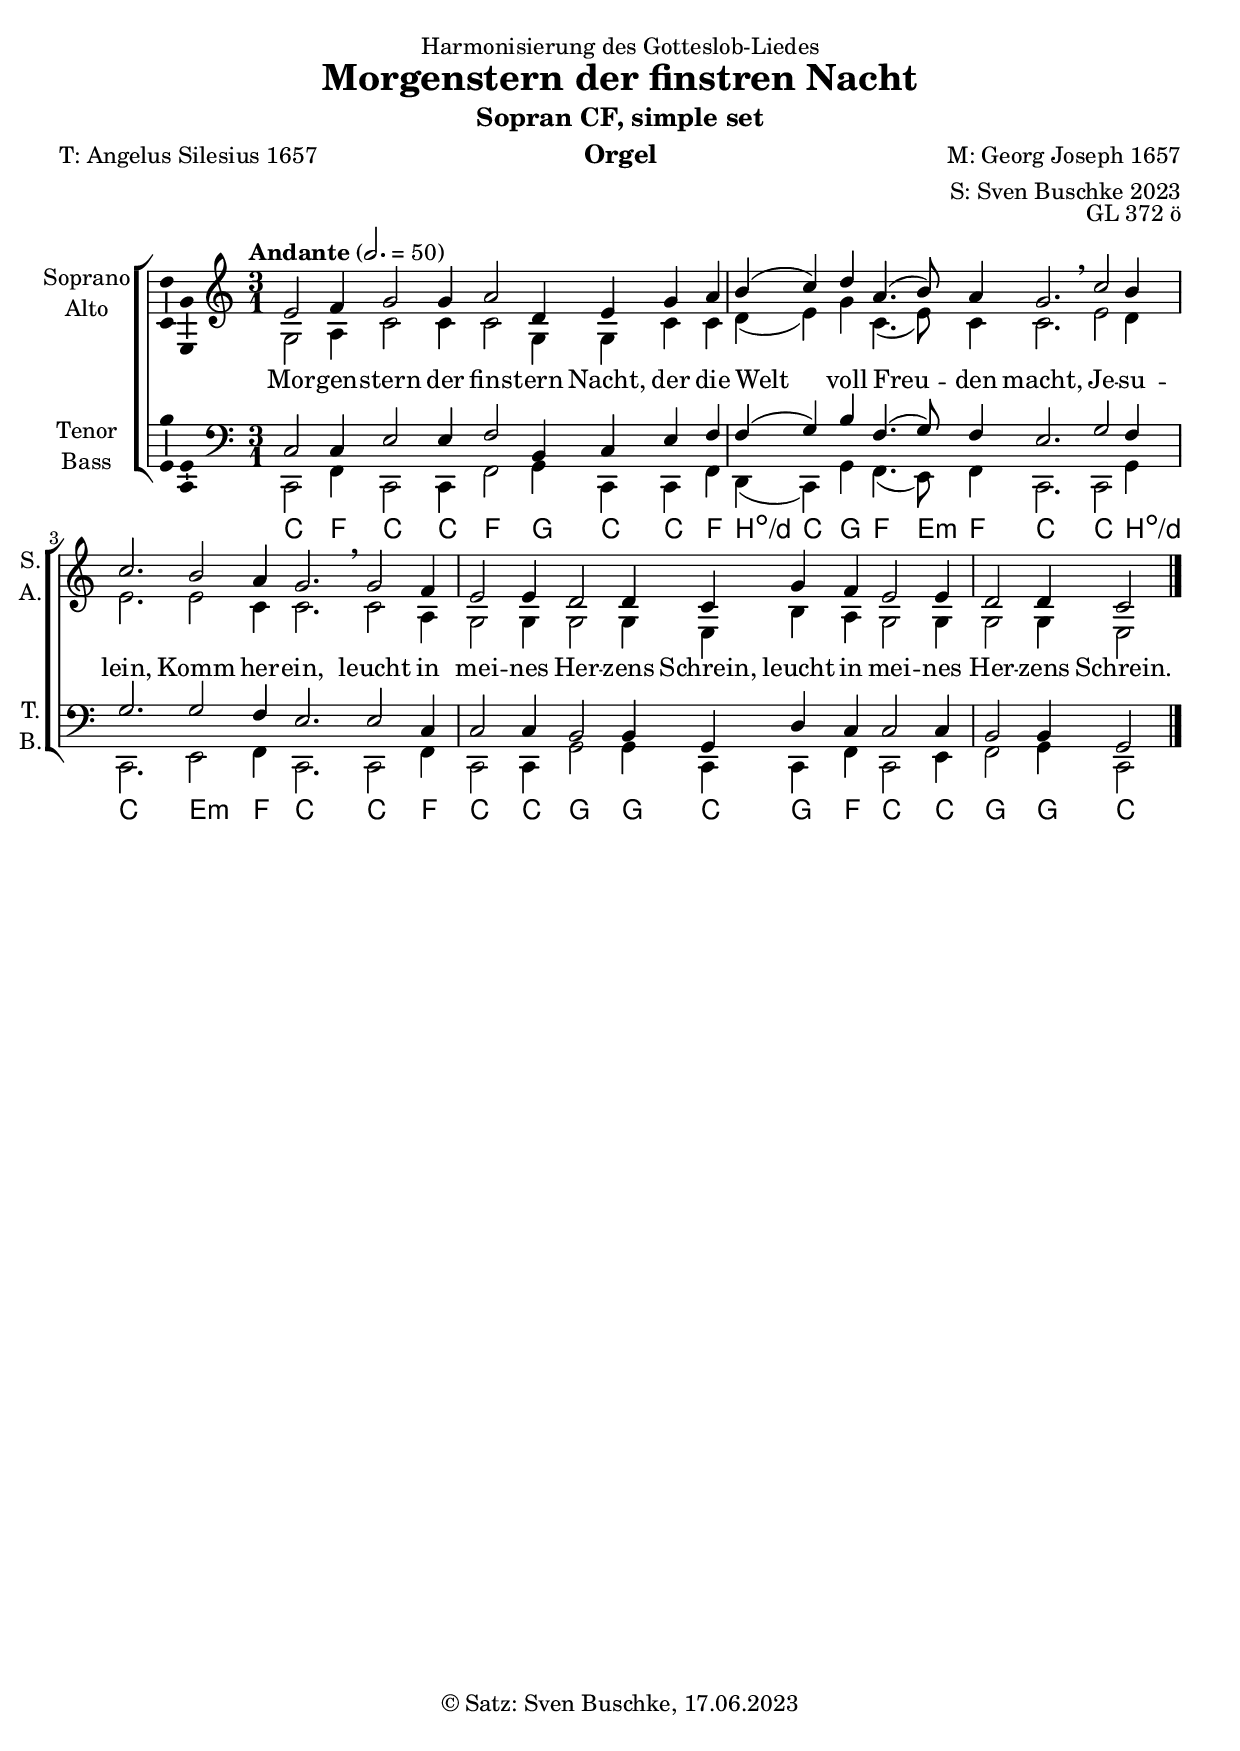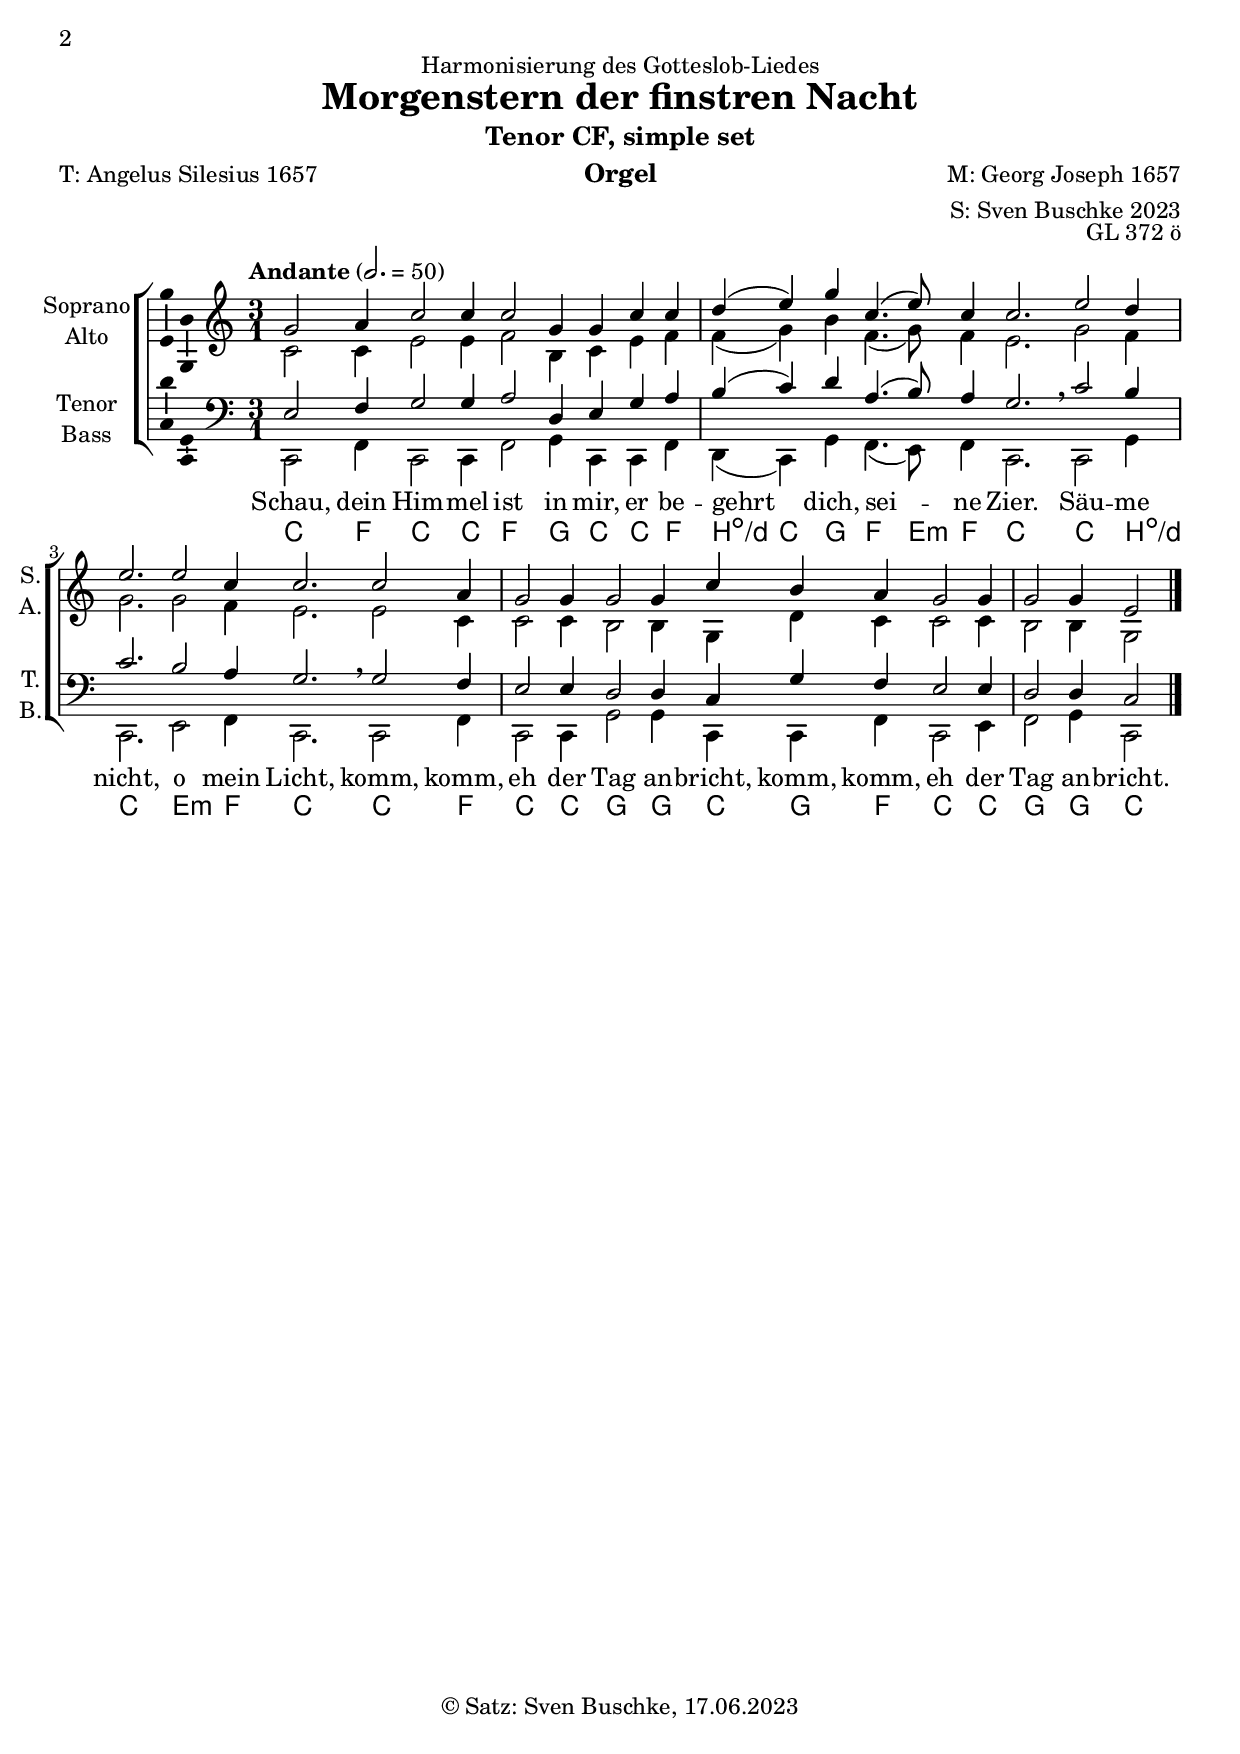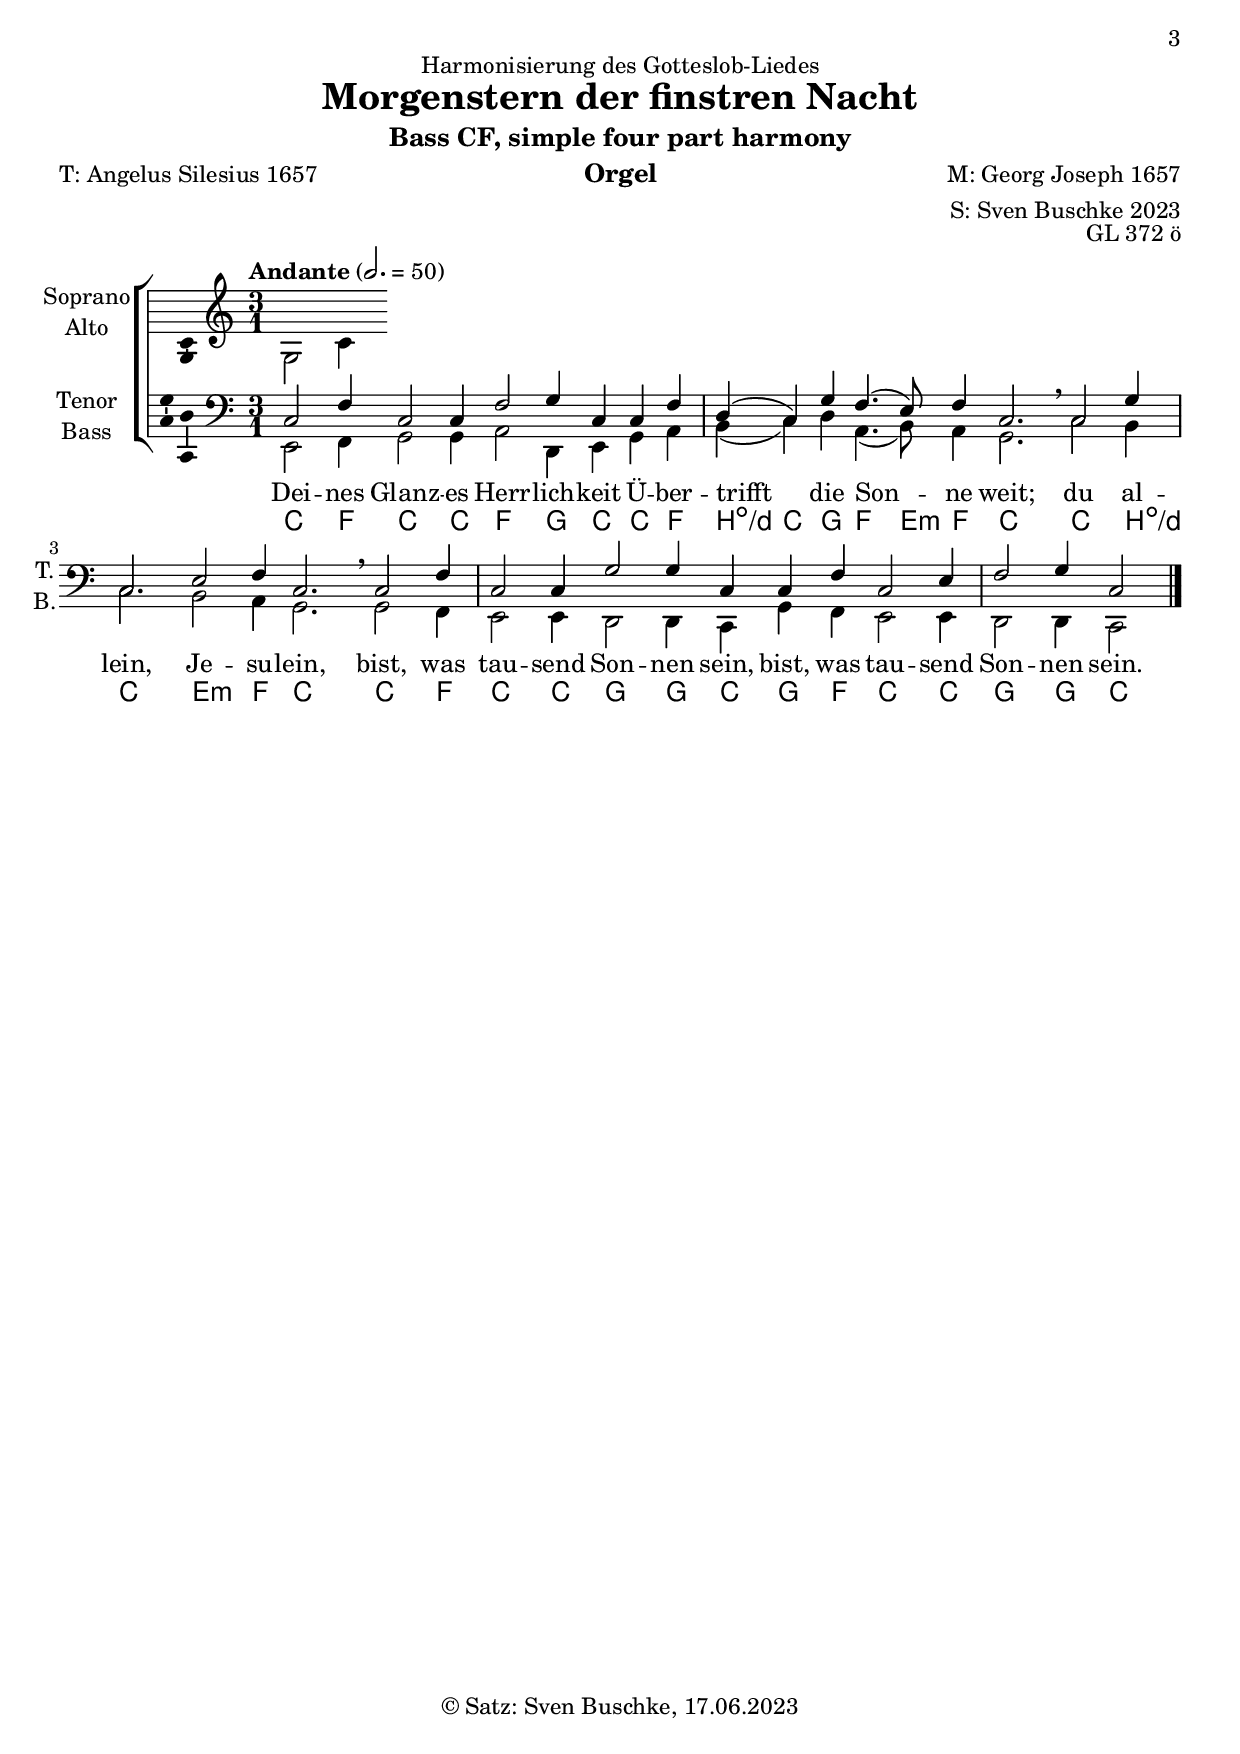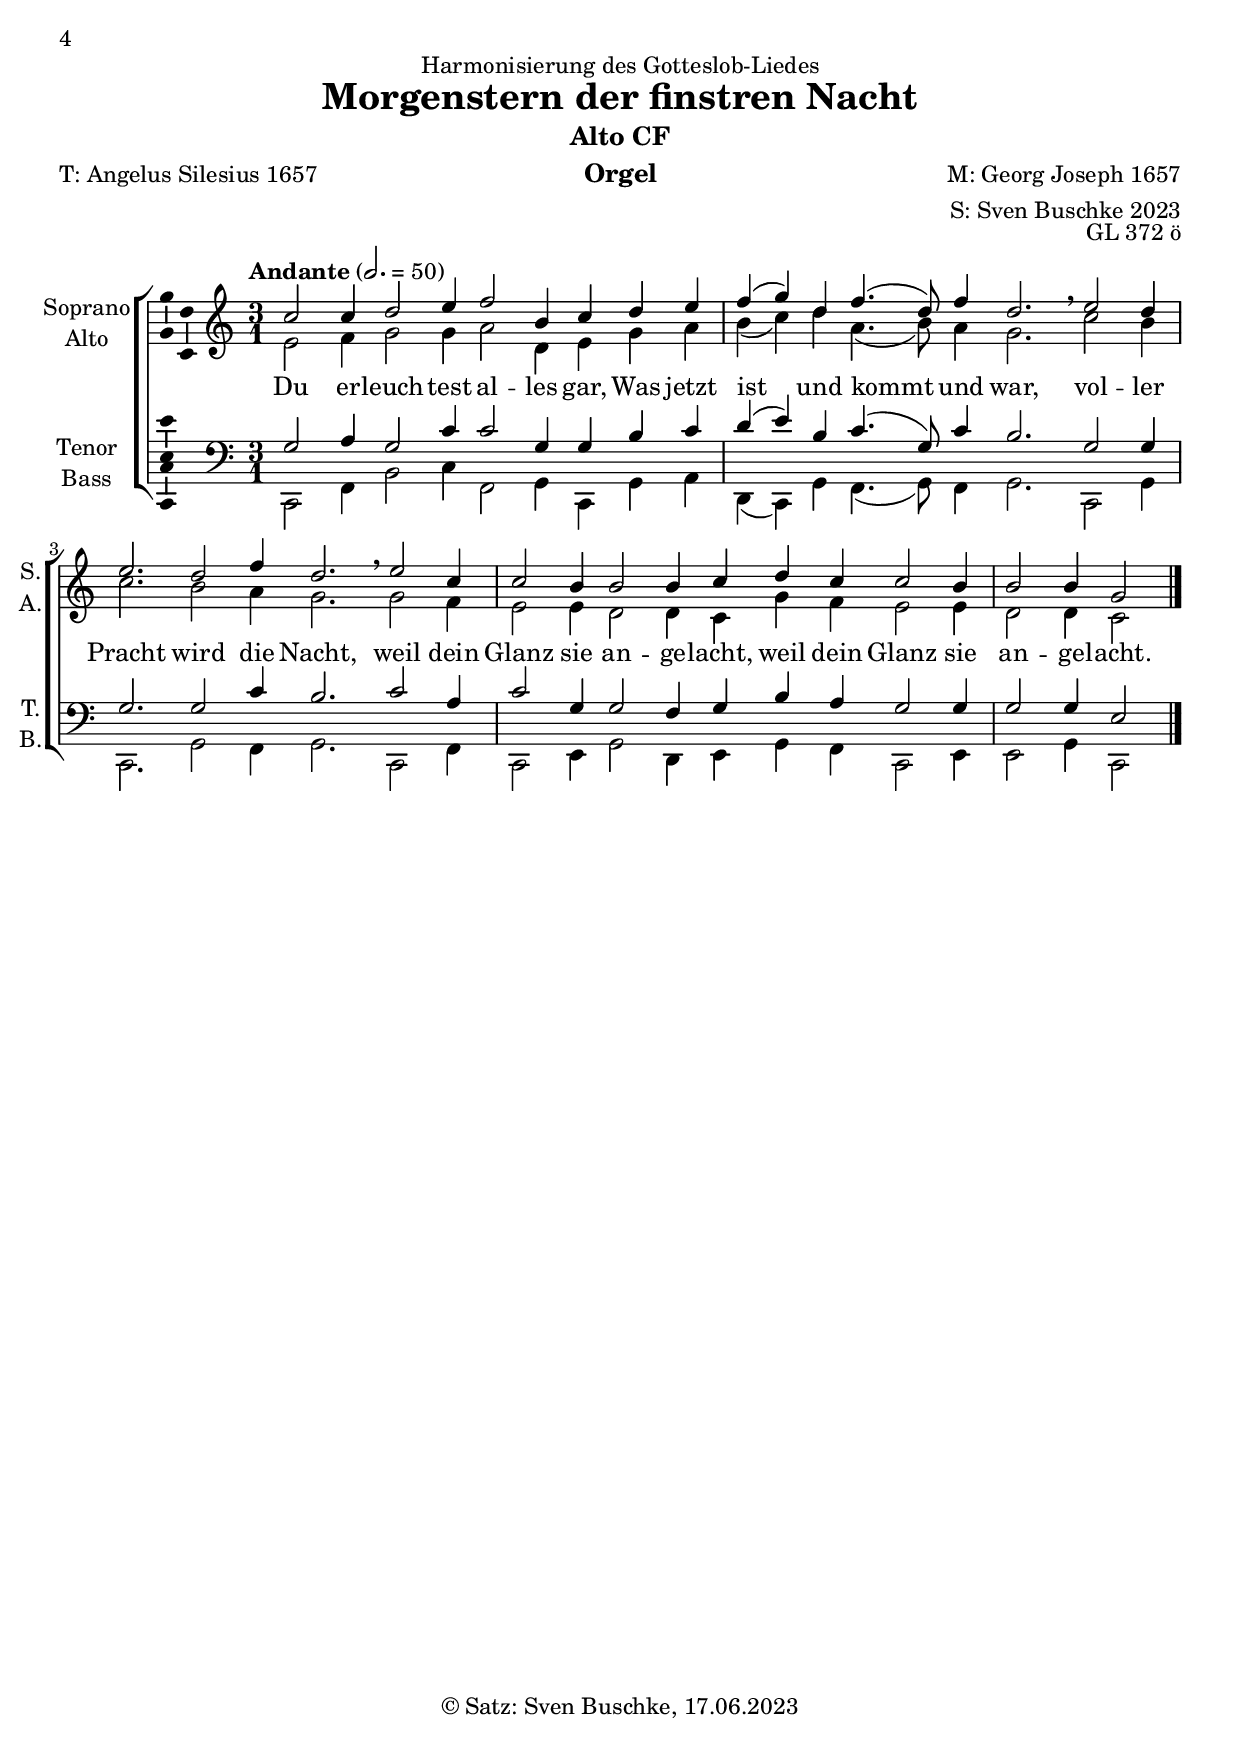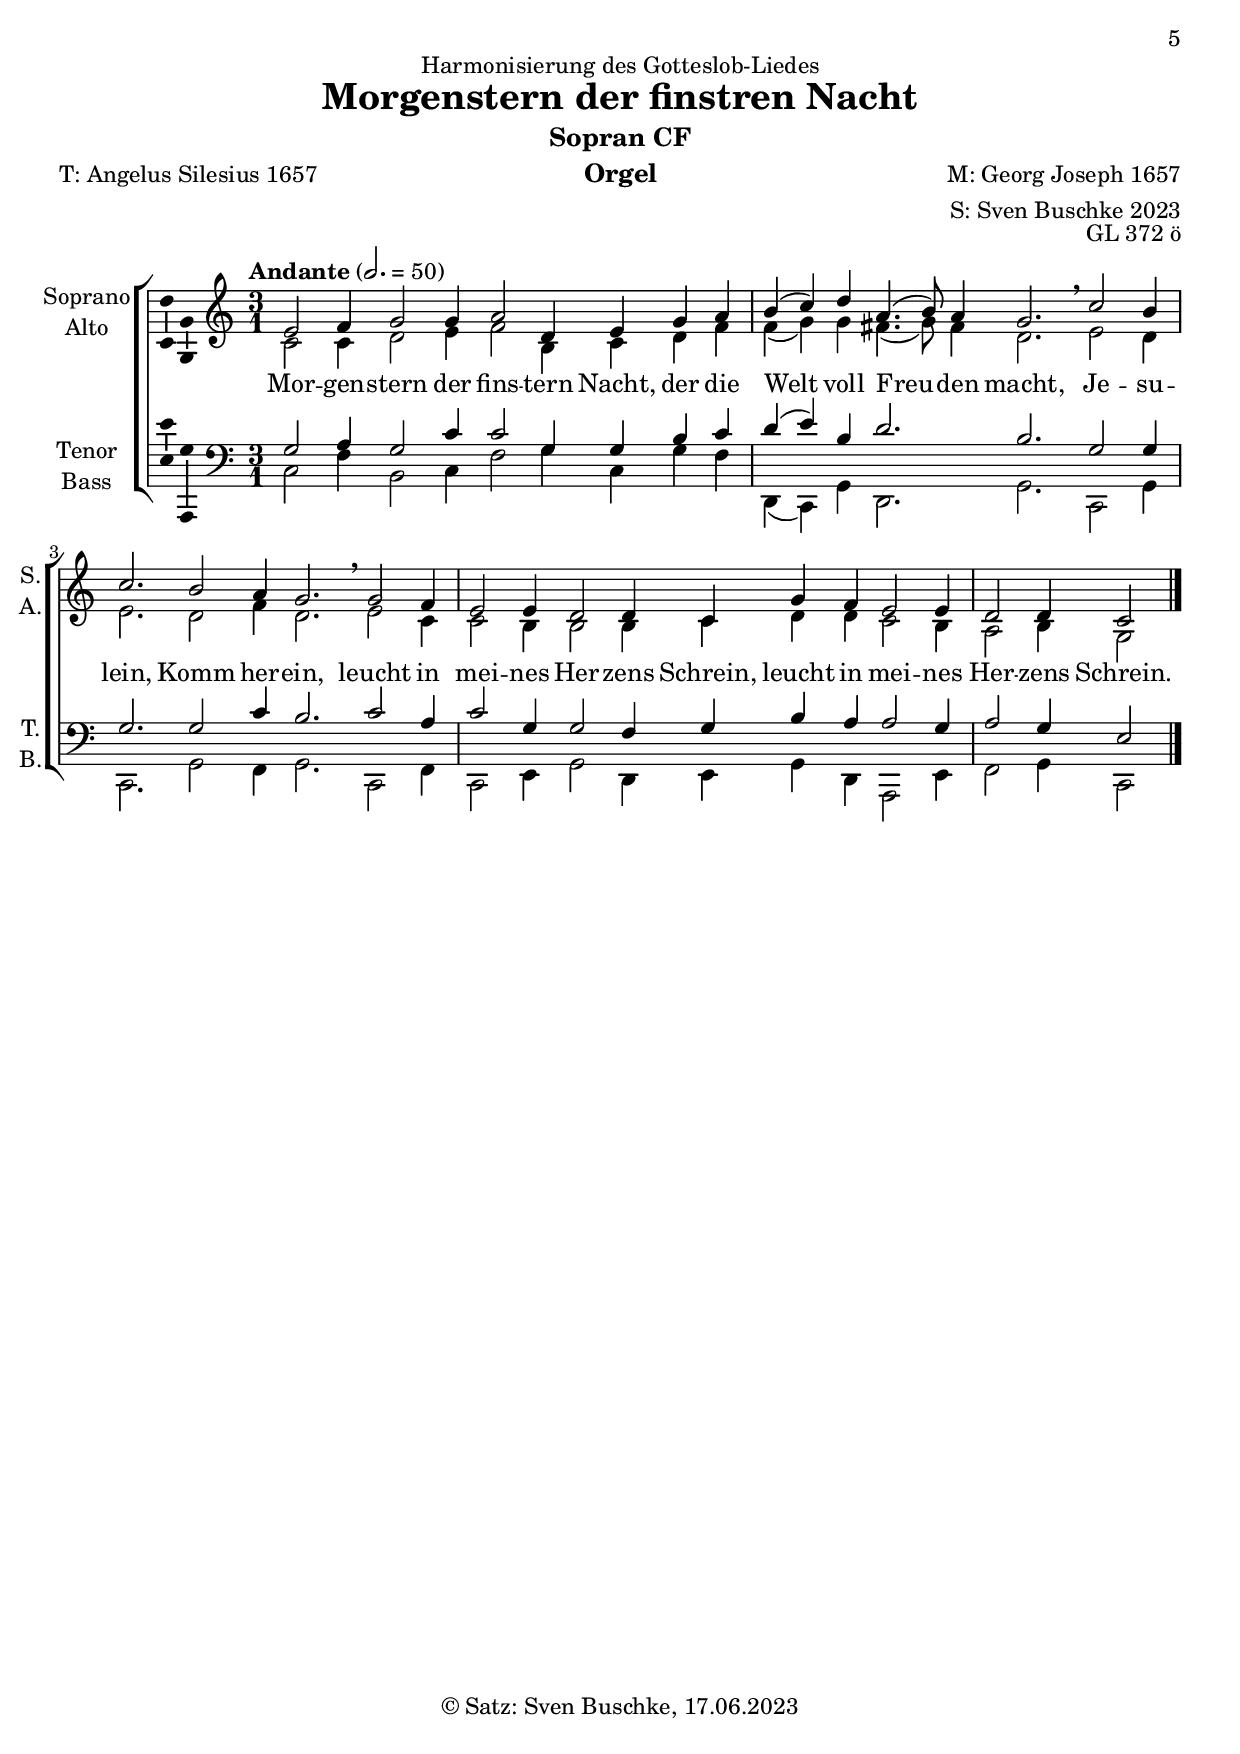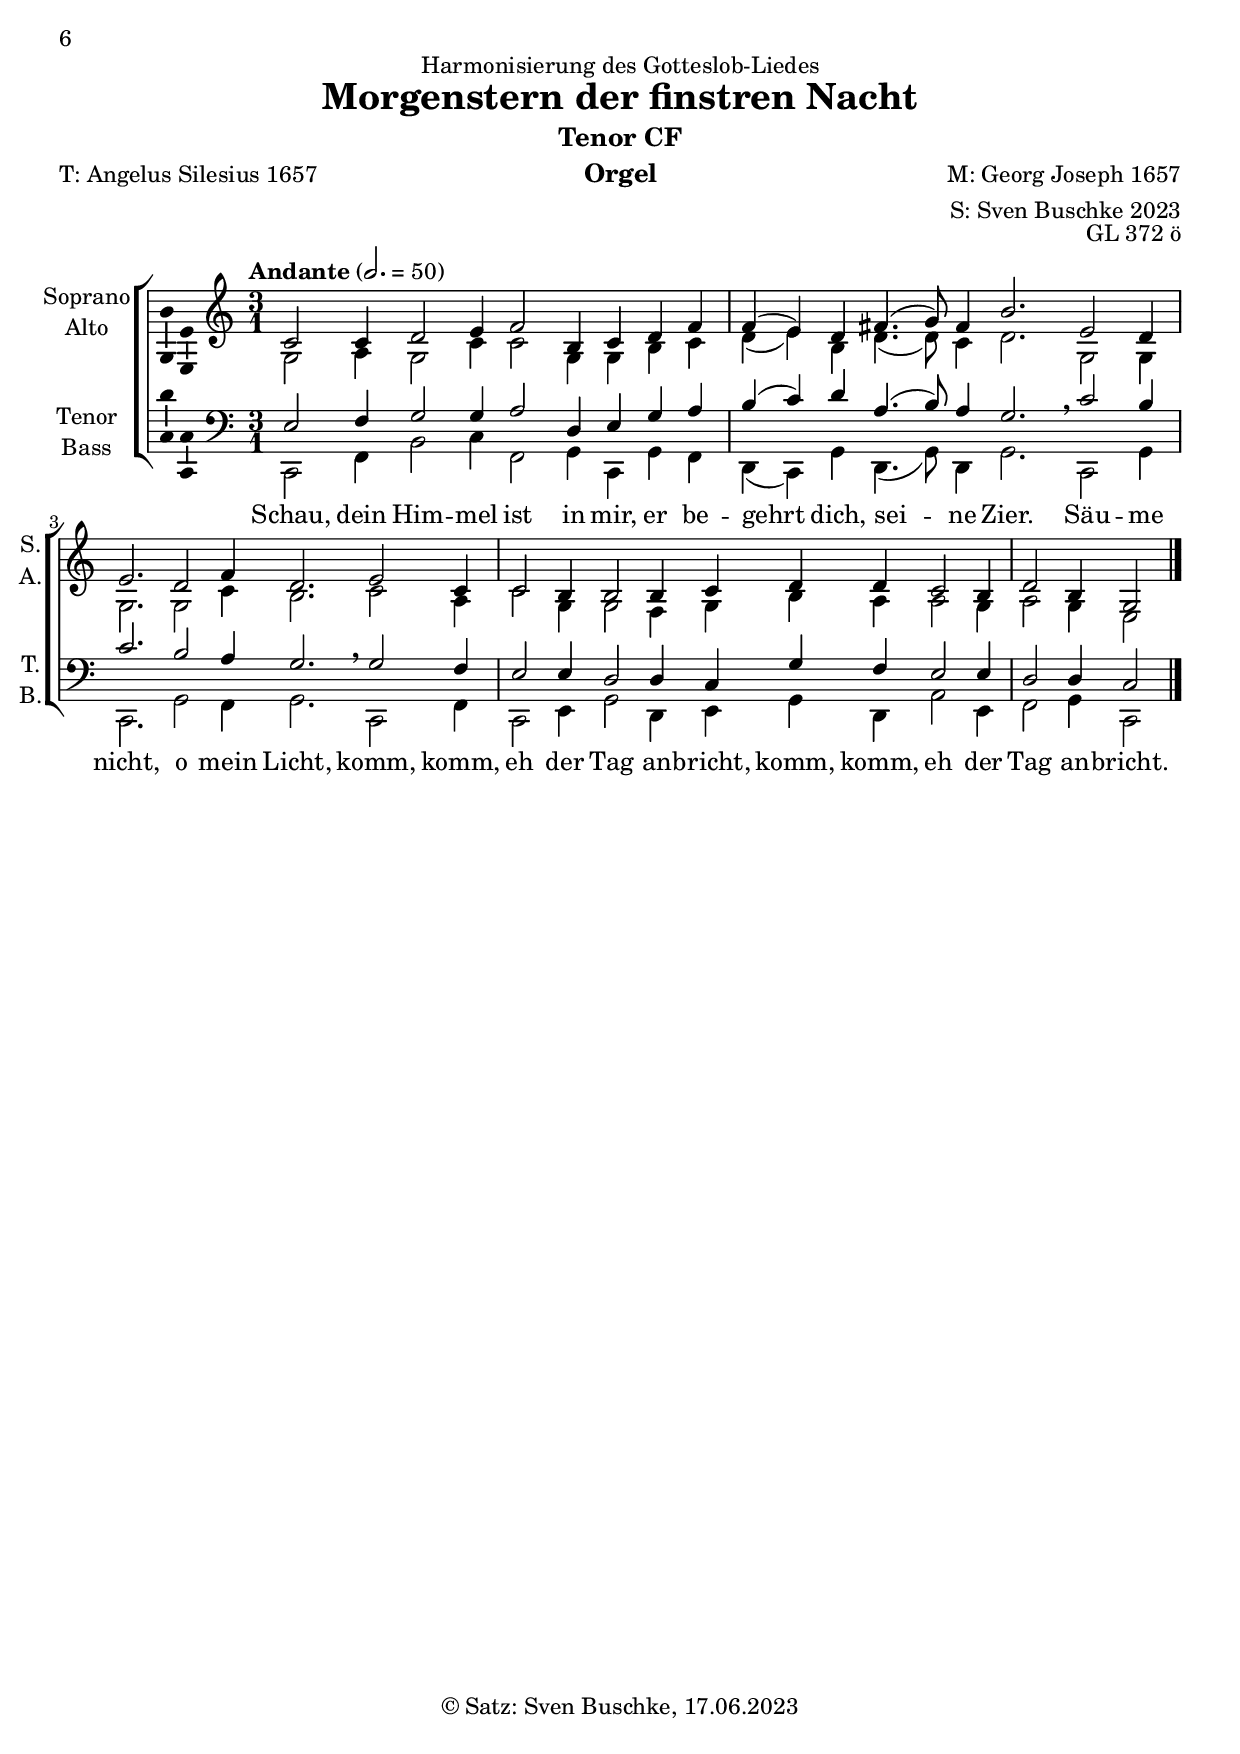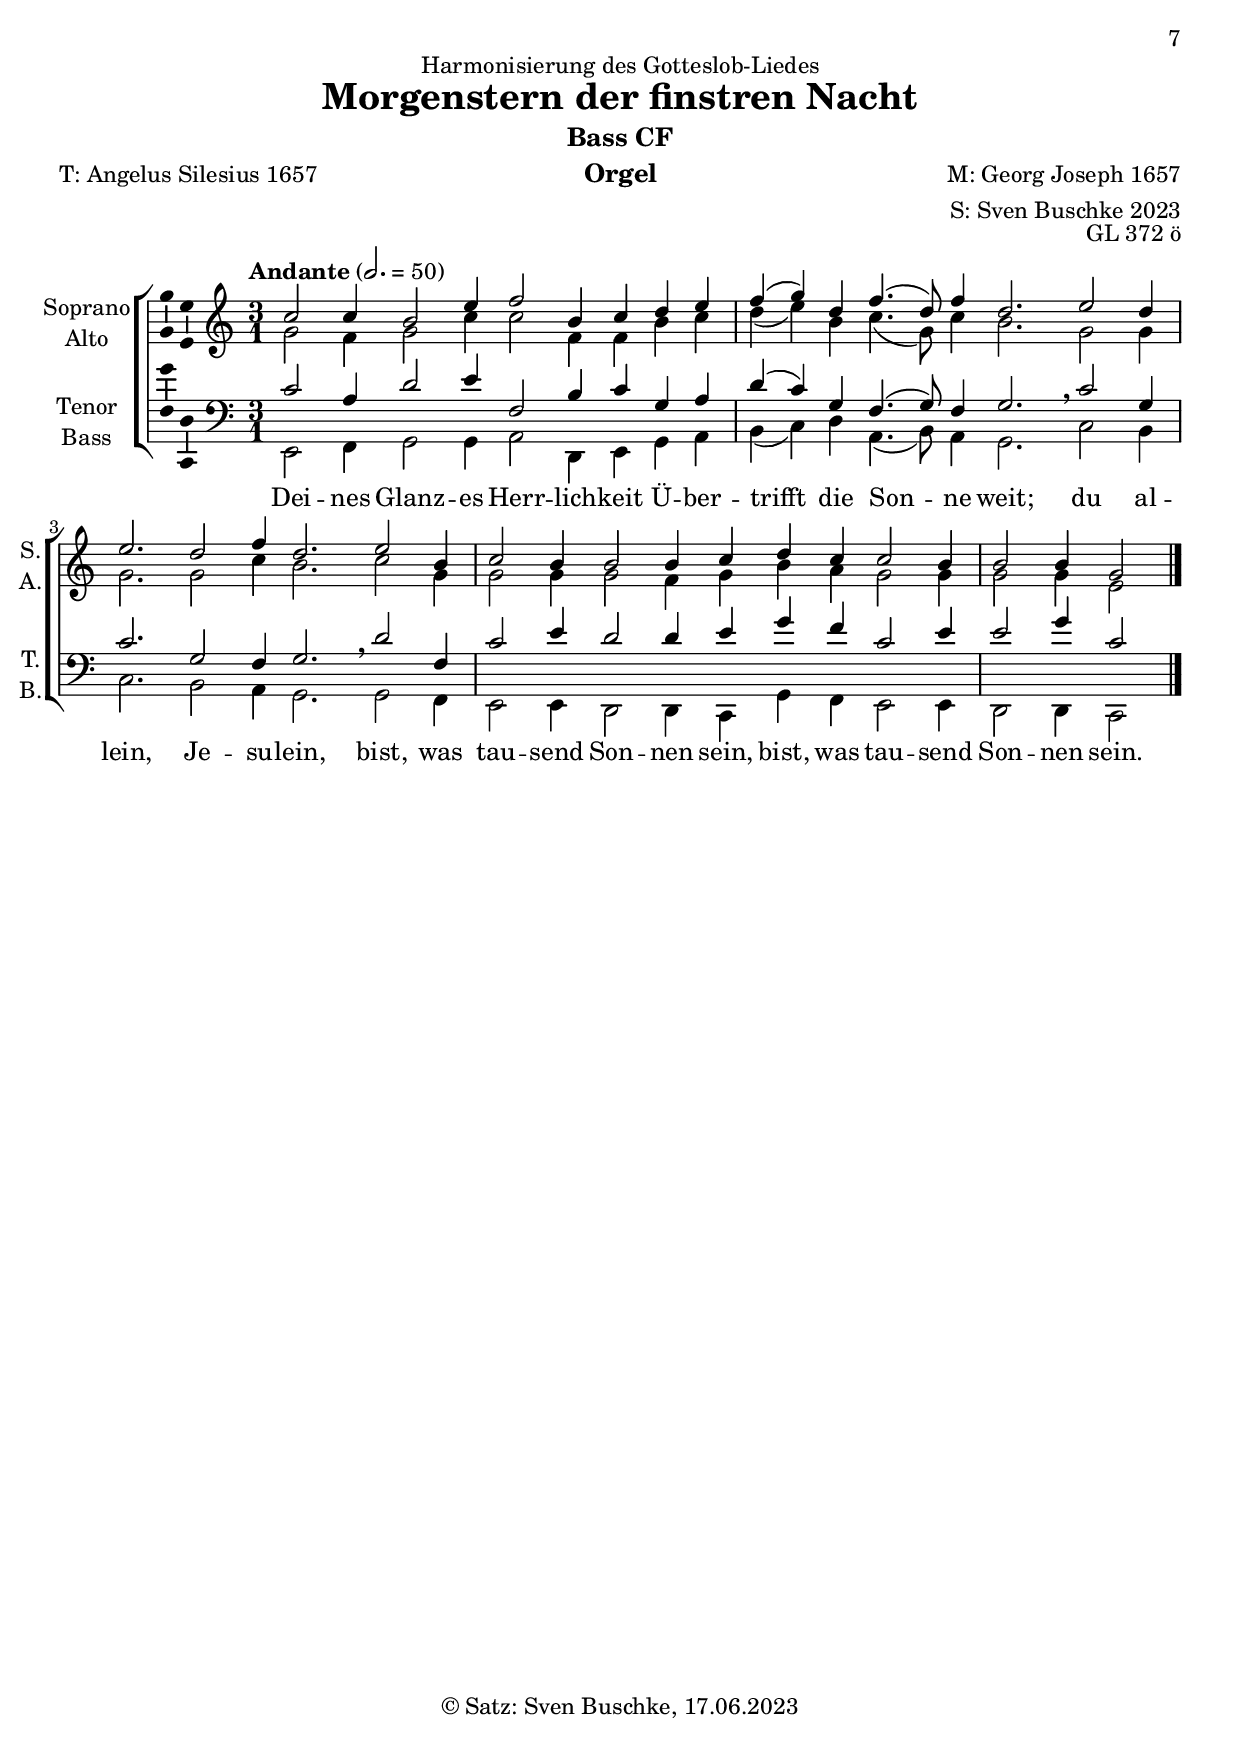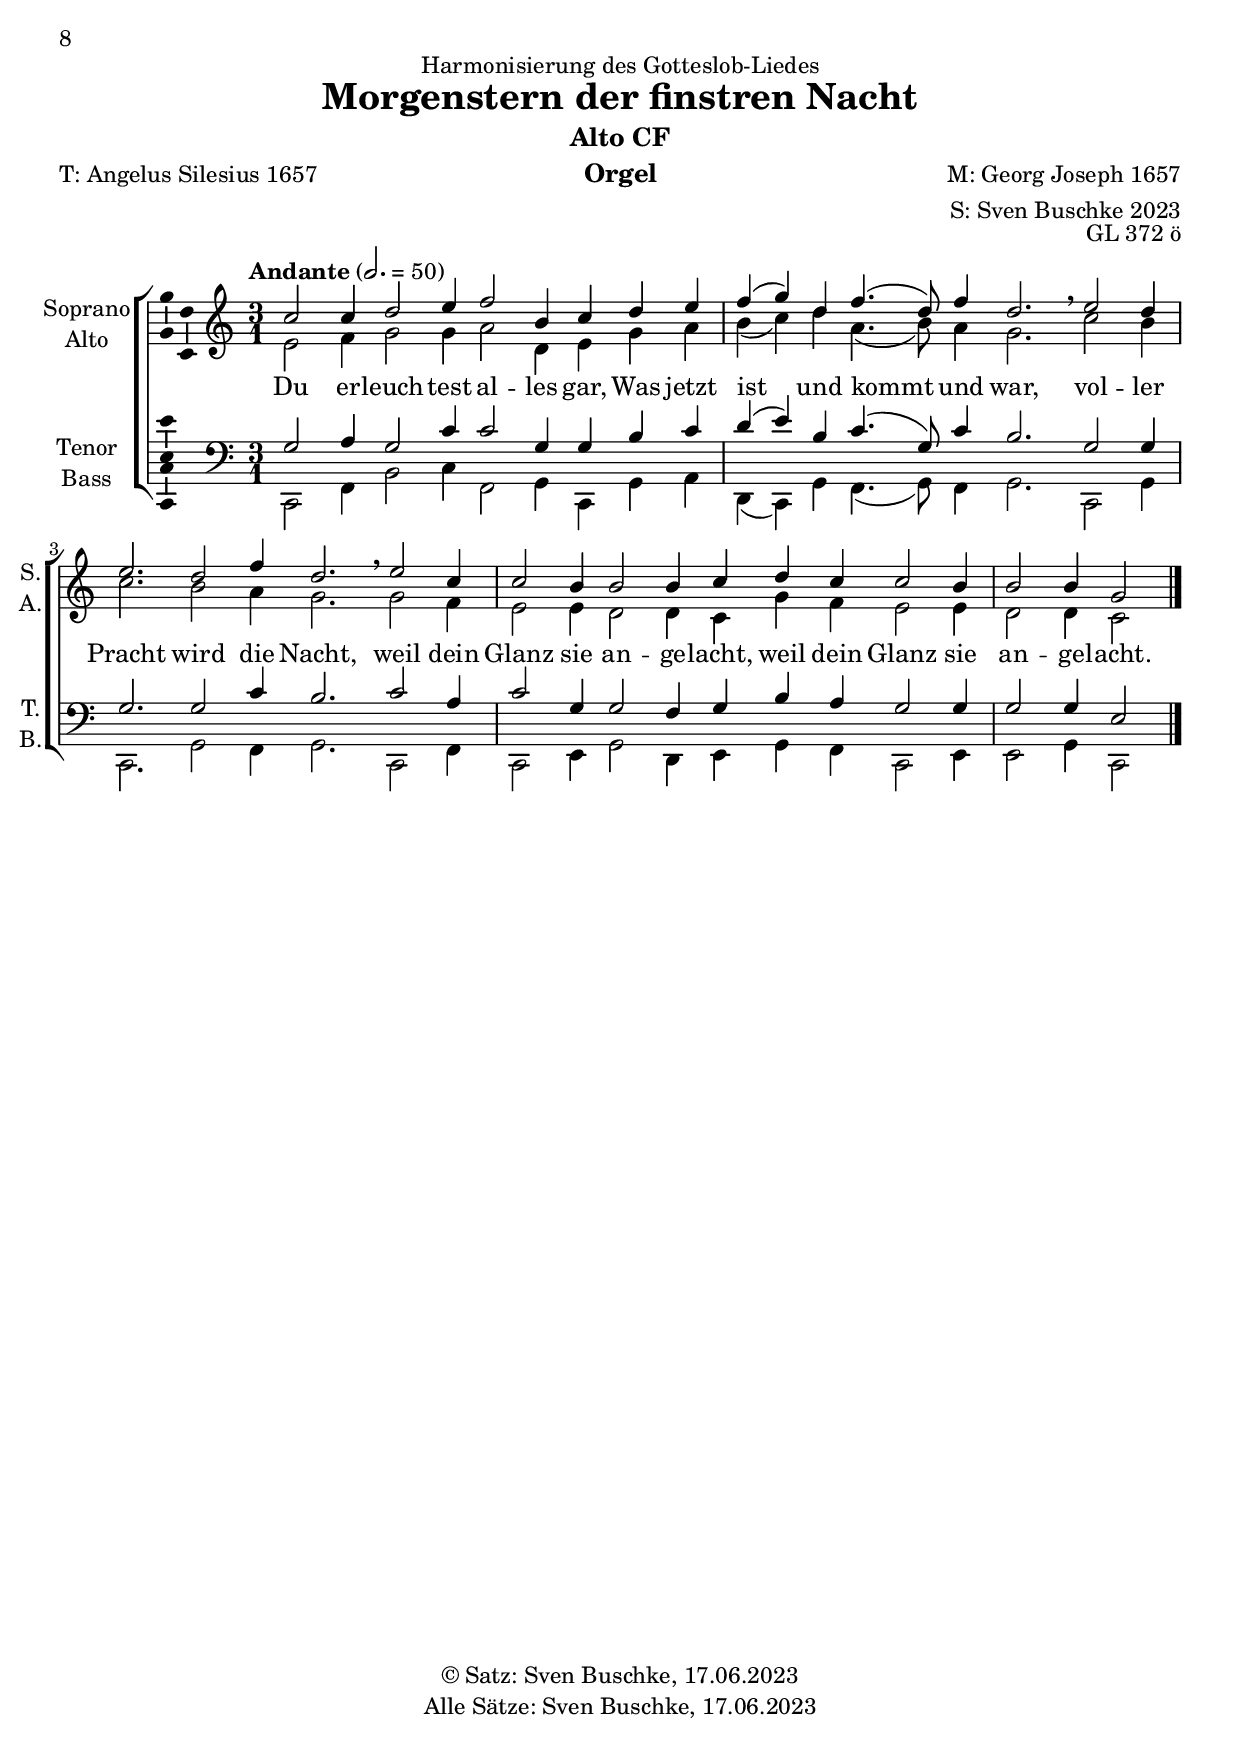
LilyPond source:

\version "2.24.1"
\language "english"

\include "predefined-guitar-fretboards.ly"

\header {
  dedication = "Harmonisierung des Gotteslob-Liedes"
  title = "Morgenstern der finstren Nacht"
  subsubtitle = ""
  instrument = "Orgel"
  composer = "M: Georg Joseph 1657"
  arranger = \markup \concat { "S: " \with-url "https://buschke.com" "Sven Buschke" " 2023" }
  poet = "T: Angelus Silesius 1657"
  meter = ""
  piece = ""
  opus = "GL 372 ö"
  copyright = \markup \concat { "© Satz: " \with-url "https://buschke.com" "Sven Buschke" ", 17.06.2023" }
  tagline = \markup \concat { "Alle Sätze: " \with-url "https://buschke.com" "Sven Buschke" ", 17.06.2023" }
}

\paper {
  #(set-paper-size "a4")
}

\layout {
  \context {
    \Voice
    \consists "Melody_engraver"
    \override Stem.neutral-direction = #'()
  }
}

global = {
  \key c \major
  \time 3/1
  \tempo "Andante" 2.=50
}

scoreASoprano = \relative c'' {
  \global
  % Music follows here.
  e,2 f4 g2 4 a2 d,4 e g a
  b(c) d a4.(b8) a4 g2.\breathe
  c2 b4 c2. b2 a4 g2.\breathe
  g2 f4 e2 4 d2 4 c g' f e2 4 d2 4 c2
  \bar "|."
}

scoreAAlto = \relative c' {
  \global
  % Music follows here.
  g2 a4 c2 c4 c2 g4 g c c d(e) g c,4.(e8) c4 c2.
  e2 d4 e2. e2 c4 c2.
  c2 a4 g2 g4 g2 g4 e b' a g2 g4 g2 g4 e2
}

scoreATenor = \relative c' {
  \global
  % Music follows here.
  c,2 c4 e2 e4 f2 b,4 c e f f(g) b f4.(g8) f4 e2.
  g2 f4 g2. g2 f4 e2.
  e2 c4 c2 c4 b2 b4 g4 d' c c2 c4 b2 b4 g2
}

scoreABass = \relative c {
  \global
  % Music follows here.
  c,2 f4 c2 c4 f2 g4 c, c f d(c) g' f4.(e8) f4 c2.
  c2 g'4 c,2. e2 f4 c2. c2 f4 c2 c4 g'2 g4 c, c f c2 e4 f2 g4 c,2
}

scoreAVerse = \lyricmode {
  % Lyrics follow here.
  Mor -- gen -- stern der fins -- tern Nacht,
  der die Welt voll Freu -- den macht,
  Je -- su -- lein, Komm her -- ein,
  leucht in mei -- nes Her -- zens Schrein,
  leucht in mei -- nes Her -- zens Schrein.
}

scoreARehearsalMidi = #
(define-music-function
 (parser location name midiInstrument lyrics) (string? string? ly:music?)
 #{
   \unfoldRepeats <<
     \new Staff = "soprano" \new Voice = "soprano" { \scoreASoprano }
     \new Staff = "alto" \new Voice = "alto" { \scoreAAlto }
     \new Staff = "tenor" \new Voice = "tenor" { \scoreATenor }
     \new Staff = "bass" \new Voice = "bass" { \scoreABass }
     \context Staff = $name {
       \set Score.midiMinimumVolume = #0.5
       \set Score.midiMaximumVolume = #0.5
       \set Score.tempoWholesPerMinute = #(ly:make-moment 100 4)
       \set Staff.midiMinimumVolume = #0.8
       \set Staff.midiMaximumVolume = #1.0
       \set Staff.midiInstrument = $midiInstrument
     }
     \new Lyrics \with {
       alignBelowContext = $name
     } \lyricsto $name $lyrics
   >>
 #})

scoreAChordNames = \chordmode {
  \global
  \germanChords
  % Chords follow here.
  c2 f4 c2 c4 f2 g4 c c f b:dim/d(c) g f4.(e8:m) f4 c2.
  c2 b4:dim/d c2. e2:m f4 c2. c2 f4 c2 c4 g2 g4 c' g f c2 c4 g2 g4 c2
}

scoreAFigBass = \figuremode {
  \global
  % Figures follow here.
 s2 4 <6>2 s4 s2 s4 s4 s4 s4 <6>4 s4 s4 s4. s8 s4 s2. s2 s4 s2. s2 s4 s2. s2 s4 s2 s4 s2 <6>4 s4 s4 s4 s2 s4 s2 s4 s2
}

scoreAChoirPart = \new ChoirStaff <<
  \new Staff \with {
    midiInstrument = "choir aahs"
    instrumentName = \markup \center-column { "Soprano" "Alto" }
    shortInstrumentName = \markup \center-column { "S." "A." }
  } <<
    \new Voice = "soprano" \with {
      \consists "Ambitus_engraver"
    } { \voiceOne \scoreASoprano }
    \new Voice = "alto" \with {
      \consists "Ambitus_engraver"
      \override Ambitus.X-offset = #2.0
    } { \voiceTwo \scoreAAlto }
  >>
  \new Lyrics \with {
    \override VerticalAxisGroup.staff-affinity = #CENTER
  } \lyricsto "soprano" \scoreAVerse
  \new Staff \with {
    midiInstrument = "choir aahs"
    instrumentName = \markup \center-column { "Tenor" "Bass" }
    shortInstrumentName = \markup \center-column { "T." "B." }
  } <<
    \clef bass
    \new Voice = "tenor" \with {
      \consists "Ambitus_engraver"
    } { \voiceOne \scoreATenor }
    \new Voice = "bass" \with {
      \consists "Ambitus_engraver"
      \override Ambitus.X-offset = #2.0
    } { \voiceTwo \scoreABass }
  >>
>>

scoreAChordsPart = <<
  \new ChordNames \scoreAChordNames
  %\scoreAChordNames
%  \new FretBoards \scoreAChordNames
>>

scoreABassFiguresPart = \new FiguredBass \with {
  useBassFigureExtenders = ##t
} \scoreAFigBass

\bookpart {
  \header {
    subtitle = "Sopran CF, simple set"
  }
  \score {
    <<
      \scoreAChoirPart
      \scoreAChordsPart
      %\scoreABassFiguresPart
    >>
    \layout { }
    \midi { }
  }
}

% Rehearsal MIDI files:
\book {
  \bookOutputSuffix "soprano"
  \score {
    \scoreARehearsalMidi "soprano" "soprano sax" \scoreAVerse
    \midi { }
  }
}

\book {
  \bookOutputSuffix "alto"
  \score {
    \scoreARehearsalMidi "alto" "soprano sax" \scoreAVerse
    \midi { }
  }
}

\book {
  \bookOutputSuffix "tenor"
  \score {
    \scoreARehearsalMidi "tenor" "tenor sax" \scoreAVerse
    \midi { }
  }
}

\book {
  \bookOutputSuffix "bass"
  \score {
    \scoreARehearsalMidi "bass" "tenor sax" \scoreAVerse
    \midi { }
  }
}


scoreBSoprano = \relative c'' {
  \global
  % Music follows here.
  g2 a4 c2 c4 c2 g4 g c c d(e) g c,4.(e8) c4 c2.
  e2 d4 e2. e2c4 c2.
  c2 a4 g2 g4 g2 g4 c b a g2 g4 g2 g4 e2
%   c,2 c4 d2 e4 f2 b,4 c d f f(e) d fs4.(g8) fs4 b2.
%   e,2 d4 e2. d2 f4 d2. e2 c4 2 b4 b2 4 c d d4 c2 b4 d2 b4 g2
}

scoreBAlto = \relative c' {
  \global
  % Music follows here.
  c2 c4 e2 e4 f2 b,4 c e f f(g) b f4.(g8) f4 e2.
  g2 f4 g2. g2 f4 e2.
  e2 c4 c2 c4 b2 b4 g4 d' c c2 c4 b2 b4 g2
%   g2 a4 g2 c4 c2 g4 4 b c d(e) b d4.(d8) c4 d2.
%   g,2 g4 g2. 2 c4 b2. c2 a4 c2 g4 g2 f4 g b a a2 g4 a2 g4 e2
}

scoreBTenor = \relative c' {
  \global
  % Music follows here.
  e,2 f4 g2 4 a2 d,4 e g a
  b(c) d a4.(b8) a4 g2.\breathe
  c2 b4 c2. b2 a4 g2.\breathe
  g2 f4 e2 4 d2 4 c g' f e2 4 d2 4 c2
  \bar "|."
}

scoreBBass = \relative c {
  \global
  % Music follows here.
  c,2 f4 c2 c4 f2 g4 c, c f d(c) g' f4.(e8) f4 c2.
  c2 g'4 c,2. e2 f4 c2. c2 f4 c2 c4 g'2 g4 c, c f c2 e4 f2 g4 c,2
%   c,2 f4 b2 c4 f,2 g4 c, g' f d(c) g' d4.(g8) d4 g2.
%   c,2 g'4 c,2. g'2 f4 g2. c,2 f4 c2 e4 g2 d4 e g d a'2 e4 f2 g4 c,2
}

scoreBVerse = \lyricmode {
  % Lyrics follow here.
  Schau, dein Him -- mel ist in mir,
  er be -- gehrt dich, sei -- ne Zier.
  Säu -- me nicht, o mein Licht,
  komm, komm, eh der Tag an -- bricht,
  komm, komm, eh der Tag an -- bricht.
}

scoreBRehearsalMidi = #
(define-music-function
 (parser location name midiInstrument lyrics) (string? string? ly:music?)
 #{
   \unfoldRepeats <<
     \new Staff = "soprano" \new Voice = "soprano" { \scoreBSoprano }
     \new Staff = "alto" \new Voice = "alto" { \scoreBAlto }
     \new Staff = "tenor" \new Voice = "tenor" { \scoreBTenor }
     \new Staff = "bass" \new Voice = "bass" { \scoreBBass }
     \context Staff = $name {
       \set Score.midiMinimumVolume = #0.5
       \set Score.midiMaximumVolume = #0.5
       \set Score.tempoWholesPerMinute = #(ly:make-moment 100 4)
       \set Staff.midiMinimumVolume = #0.8
       \set Staff.midiMaximumVolume = #1.0
       \set Staff.midiInstrument = $midiInstrument
     }
     \new Lyrics \with {
       alignBelowContext = $name
     } \lyricsto $name $lyrics
   >>
 #})

scoreBChordNames = \chordmode {
  \global
  \germanChords
  % Chords follow here.
  c2 f4 c2 c4 f2 g4 c c f b:dim/d(c) g f4.(e8:m) f4 c2.
  c2 b4:dim/d c2. e2:m f4 c2. c2 f4 c2 c4 g2 g4 c' g f c2 c4 g2 g4 c2
%   c2 f4 g2/b c4 f2 g4 c g a:m b:dim/d(c) g f4.(g8) f4 g2.
%   c2 g4 c2. g2 f4 g2. c2 f4 c2 e4:m g2 b4:dim/d c'/e g f c2 e4:m d'2:m/f g4 c2
}

scoreBFigBass = \figuremode {
  \global
  % Figures follow here.

}

scoreBChoirPart = \new ChoirStaff <<
  \new Staff \with {
    midiInstrument = "choir aahs"
    instrumentName = \markup \center-column { "Soprano" "Alto" }
    shortInstrumentName = \markup \center-column { "S." "A." }
  } <<
    \new Voice = "soprano" \with {
      \consists "Ambitus_engraver"
    } { \voiceOne \scoreBSoprano }
    \new Voice = "alto" \with {
      \consists "Ambitus_engraver"
      \override Ambitus.X-offset = #2.0
    } { \voiceTwo \scoreBAlto }
  >>
  \new Staff \with {
    midiInstrument = "choir aahs"
    instrumentName = \markup \center-column { "Tenor" "Bass" }
    shortInstrumentName = \markup \center-column { "T." "B." }
  } <<
    \clef bass
    \new Voice = "tenor" \with {
      \consists "Ambitus_engraver"
    } { \voiceOne \scoreBTenor }
    \new Voice = "bass" \with {
      \consists "Ambitus_engraver"
      \override Ambitus.X-offset = #2.0
    } { \voiceTwo \scoreBBass }
  >>
  \new Lyrics \with {
    \override VerticalAxisGroup.staff-affinity = #CENTER
  } \lyricsto "tenor" \scoreBVerse
>>

scoreBChordsPart = <<
  \new ChordNames \scoreBChordNames
%   \scoreBChordNames
%  \new FretBoards \scoreBChordNames
>>

scoreBBassFiguresPart = \new FiguredBass \with {
  useBassFigureExtenders = ##t
} \scoreBFigBass

\bookpart {
  \header {
    subtitle = "Tenor CF, simple set"
  }
  \score {
    <<
      \scoreBChoirPart
     \scoreBChordsPart
%      \scoreBBassFiguresPart
    >>
    \layout { }
    \midi { }
  }
}

% Rehearsal MIDI files:
\book {
  \bookOutputSuffix "soprano"
  \score {
    \scoreBRehearsalMidi "soprano" "soprano sax" \scoreBVerse
    \midi { }
  }
}

\book {
  \bookOutputSuffix "alto"
  \score {
    \scoreBRehearsalMidi "alto" "soprano sax" \scoreBVerse
    \midi { }
  }
}

\book {
  \bookOutputSuffix "tenor"
  \score {
    \scoreBRehearsalMidi "tenor" "tenor sax" \scoreBVerse
    \midi { }
  }
}

\book {
  \bookOutputSuffix "bass"
  \score {
    \scoreBRehearsalMidi "bass" "tenor sax" \scoreBVerse
    \midi { }
  }
}


scoreCSoprano = \relative c'' {
  \global
  % Music follows here.
%   c2 c4 b2 e4 f2 b,4 c d e f(g) d f4.(d8) f4 d2.
%   e2 d4 e2. d2 f4 d2. e2 b4 c2 b4 b2 4 c d c4 2 b4 b2 4 g2
}

scoreCAlto = \relative c' {
  \global
  % Music follows here.
  g2 c4
%   g'2 f4 g2 c4 c2 f,4 4 b c d(e) b c4.(g8) c4 b2.
%   g2 g4 g2. 2 c4 b2. c2 g4 g2 g4 g2 f4 g b a g2 4 2 g4 e2
}

scoreCTenor = \relative c' {
  \global
  % Music follows here.
  c,2 f4 c2 c4 f2 g4 c, c f d(c) g' f4.(e8) f4 c2.
  c2 g'4 c,2. e2 f4 c2. c2 f4 c2 c4 g'2 g4 c, c f c2 e4 f2 g4 c,2
%   c2 a4 d2 e4 f,2 b4 c g a d(c) g f4.(g8) f4 g2.
%   c2 g4 c2. g2 f4 g2. d'2 f,4 c'2 e4 d2 d4 e g f c2 e4 2 g4 c,2
}

scoreCBass = \relative c {
  \global
  % Music follows here.
  e,2 f4 g2 4 a2 d,4 e g a
  b(c) d a4.(b8) a4 g2.\breathe
  c2 b4 c2. b2 a4 g2.\breathe
  g2 f4 e2 4 d2 4 c g' f e2 4 d2 4 c2
  \bar "|."
}

scoreCVerse = \lyricmode {
  % Lyrics follow here.
  Dei -- nes Glanz -- es Herr -- lich -- keit
  Ü -- ber -- trifft die Son -- ne weit;
  du al -- lein, Je -- su -- lein,
  bist, was tau -- send Son -- nen sein,
  bist, was tau -- send Son -- nen sein.
}

scoreCRehearsalMidi = #
(define-music-function
 (parser location name midiInstrument lyrics) (string? string? ly:music?)
 #{
   \unfoldRepeats <<
     \new Staff = "soprano" \new Voice = "soprano" { \scoreCSoprano }
     \new Staff = "alto" \new Voice = "alto" { \scoreCAlto }
     \new Staff = "tenor" \new Voice = "tenor" { \scoreCTenor }
     \new Staff = "bass" \new Voice = "bass" { \scoreCBass }
     \context Staff = $name {
       \set Score.midiMinimumVolume = #0.5
       \set Score.midiMaximumVolume = #0.5
       \set Score.tempoWholesPerMinute = #(ly:make-moment 100 4)
       \set Staff.midiMinimumVolume = #0.8
       \set Staff.midiMaximumVolume = #1.0
       \set Staff.midiInstrument = $midiInstrument
     }
     \new Lyrics \with {
       alignBelowContext = $name
     } \lyricsto $name $lyrics
   >>
 #})

scoreCChordNames = \chordmode {
  \global
  \semiGermanChords
  % Chords follow here.
  c2 f4 c2 c4 f2 g4 c c f b:dim/d(c) g f4.(e8:m) f4 c2.
  c2 b4:dim/d c2. e2:m f4 c2. c2 f4 c2 c4 g2 g4 c' g f c2 c4 g2 g4 c2
%   c2 f4 g2/b c4 f2 g4 c g a:m b:dim/d(c) g f4.(g8) f4 g2.
%   c2 g4 c2. g2 f4 g2. c2 f4 c2 e4:m g2 b4:dim/d c'/e g f c2 e4:m d'2:m/f g4 c2
}

scoreCFigBass = \figuremode {
  \global
  % Figures follow here.

}

scoreCChoirPart = \new ChoirStaff <<
  \new Staff \with {
    midiInstrument = "choir aahs"
    instrumentName = \markup \center-column { "Soprano" "Alto" }
    shortInstrumentName = \markup \center-column { "S." "A." }
  } <<
    \new Voice = "soprano" \with {
      \consists "Ambitus_engraver"
    } { \voiceOne \scoreCSoprano }
    \new Voice = "alto" \with {
      \consists "Ambitus_engraver"
      \override Ambitus.X-offset = #2.0
    } { \voiceTwo \scoreCAlto }
  >>
  \new Staff \with {
    midiInstrument = "choir aahs"
    instrumentName = \markup \center-column { "Tenor" "Bass" }
    shortInstrumentName = \markup \center-column { "T." "B." }
  } <<
    \clef bass
    \new Voice = "tenor" \with {
      \consists "Ambitus_engraver"
    } { \voiceOne \scoreCTenor }
    \new Voice = "bass" \with {
      \consists "Ambitus_engraver"
      \override Ambitus.X-offset = #2.0
    } { \voiceTwo \scoreCBass }
  >>
  \new Lyrics \with {
    \override VerticalAxisGroup.staff-affinity = #CENTER
  } \lyricsto "bass" \scoreCVerse
>>

scoreCChordsPart = <<
  \new ChordNames \scoreCChordNames
%   \scoreCChordNames
  %\new FretBoards \scoreCChordNames
>>

scoreCBassFiguresPart = \new FiguredBass \with {
  useBassFigureExtenders = ##t
} \scoreCFigBass

\bookpart {
  \header {
    subtitle = "Bass CF, simple four part harmony"
  }
  \score {
    <<
      \scoreCChoirPart
     \scoreCChordsPart
%      \scoreCBassFiguresPart
    >>
    \layout { }
    \midi { }
  }
}

% Rehearsal MIDI files:
\book {
  \bookOutputSuffix "soprano"
  \score {
    \scoreCRehearsalMidi "soprano" "soprano sax" \scoreCVerse
    \midi { }
  }
}

\book {
  \bookOutputSuffix "alto"
  \score {
    \scoreCRehearsalMidi "alto" "soprano sax" \scoreCVerse
    \midi { }
  }
}

\book {
  \bookOutputSuffix "tenor"
  \score {
    \scoreCRehearsalMidi "tenor" "tenor sax" \scoreCVerse
    \midi { }
  }
}

\book {
  \bookOutputSuffix "bass"
  \score {
    \scoreCRehearsalMidi "bass" "tenor sax" \scoreCVerse
    \midi { }
  }
}


scoreDSoprano = \relative c'' {
  \global
  % Music follows here.
  c2 c4 d2 e4 f2 b,4 c d e f(g) d f4.(d8) f4 d2.
  e2 d4 e2. d2 f4 d2. e2 c4 2 b4 b2 4 c d c4 2 b4 b2 4 g2
}

scoreDAlto = \relative c' {
  \global
  % Music follows here.
  e2 f4 g2 4 a2 d,4 e g a
  b(c) d a4.(b8) a4 g2.\breathe
  c2 b4 c2. b2 a4 g2.\breathe
  g2 f4 e2 4 d2 4 c g' f e2 4 d2 4 c2
  \bar "|."
}

scoreDTenor = \relative c' {
  \global
  % Music follows here.
  g2 a4 g2 c4 c2 g4 4 b c d(e) b c4.(g8) c4 b2.
  g2 g4 g2. 2 c4 b2. c2 a4 c2 g4 g2 f4 g b a g2 4 2 g4 e2
}

scoreDBass = \relative c {
  \global
  % Music follows here.
  c,2 f4 b2 c4 f,2 g4 c, g' a d,(c) g' f4.(g8) f4 g2.
  c,2 g'4 c,2. g'2 f4 g2. c,2 f4 c2 e4 g2 d4 e g f c2 e4 2 g4 c,2
}

scoreDVerse = \lyricmode {
  % Lyrics follow here.
  Du er -- leuch -- test al -- les gar,
  Was jetzt ist und kommt und war,
  vol -- ler Pracht wird die Nacht,
  weil dein Glanz sie an -- ge -- lacht,
  weil dein Glanz sie an -- ge -- lacht.
}

scoreDRehearsalMidi = #
(define-music-function
 (parser location name midiInstrument lyrics) (string? string? ly:music?)
 #{
   \unfoldRepeats <<
     \new Staff = "soprano" \new Voice = "soprano" { \scoreDSoprano }
     \new Staff = "alto" \new Voice = "alto" { \scoreDAlto }
     \new Staff = "tenor" \new Voice = "tenor" { \scoreDTenor }
     \new Staff = "bass" \new Voice = "bass" { \scoreDBass }
     \context Staff = $name {
       \set Score.midiMinimumVolume = #0.5
       \set Score.midiMaximumVolume = #0.5
       \set Score.tempoWholesPerMinute = #(ly:make-moment 100 4)
       \set Staff.midiMinimumVolume = #0.8
       \set Staff.midiMaximumVolume = #1.0
       \set Staff.midiInstrument = $midiInstrument
     }
     \new Lyrics \with {
       alignBelowContext = $name
     } \lyricsto $name $lyrics
   >>
 #})

scoreDChordNames = \chordmode {
  \global
  \germanChords
  % Chords follow here.
  c2 f4 g2/b c4 f2 g4 c g a:m b:dim/d(c) g f4.(g8) f4 g2.
  c2 g4 c2. g2 f4 g2. c2 f4 c2 e4:m g2 b4:dim/d c'/e g f c2 e4:m d'2:m/f g4 c2
}

scoreDFigBass = \figuremode {
  \global
  % Figures follow here.

}

scoreDChoirPart = \new ChoirStaff <<
  \new Staff \with {
    midiInstrument = "choir aahs"
    instrumentName = \markup \center-column { "Soprano" "Alto" }
    shortInstrumentName = \markup \center-column { "S." "A." }
  } <<
    \new Voice = "soprano" \with {
      \consists "Ambitus_engraver"
    } { \voiceOne \scoreDSoprano }
    \new Voice = "alto" \with {
      \consists "Ambitus_engraver"
      \override Ambitus.X-offset = #2.0
    } { \voiceTwo \scoreDAlto }
  >>
  \new Lyrics \with {
    \override VerticalAxisGroup.staff-affinity = #CENTER
  } \lyricsto "alto" \scoreDVerse
  \new Staff \with {
    midiInstrument = "choir aahs"
    instrumentName = \markup \center-column { "Tenor" "Bass" }
    shortInstrumentName = \markup \center-column { "T." "B." }
  } <<
    \clef bass
    \new Voice = "tenor" \with {
      \consists "Ambitus_engraver"
    } { \voiceOne \scoreDTenor }
    \new Voice = "bass" \with {
      \consists "Ambitus_engraver"
      % \override Ambitus #'X-offset = #2.0
    } { \voiceTwo \scoreDBass }
  >>
>>

scoreDChordsPart = <<
  \new ChordNames \scoreDChordNames
  \scoreDChordNames
%  \new FretBoards \scoreDChordNames
>>

scoreDBassFiguresPart = \new FiguredBass \with {
  useBassFigureExtenders = ##t
} \scoreDFigBass

\bookpart {
  \header {
    subtitle = "Alto CF"
  }
  \score {
    <<
      \scoreDChoirPart
 %     \scoreDChordsPart
 %     \scoreDBassFiguresPart
    >>
    \layout { }
    \midi { }
  }
}

% Rehearsal MIDI files:
\book {
  \bookOutputSuffix "soprano"
  \score {
    \scoreDRehearsalMidi "soprano" "soprano sax" \scoreDVerse
    \midi { }
  }
}

\book {
  \bookOutputSuffix "alto"
  \score {
    \scoreDRehearsalMidi "alto" "soprano sax" \scoreDVerse
    \midi { }
  }
}

\book {
  \bookOutputSuffix "tenor"
  \score {
    \scoreDRehearsalMidi "tenor" "tenor sax" \scoreDVerse
    \midi { }
  }
}

\book {
  \bookOutputSuffix "bass"
  \score {
    \scoreDRehearsalMidi "bass" "tenor sax" \scoreDVerse
    \midi { }
  }
}

scoreESoprano = \relative c'' {
  \global
  % Music follows here.
  e,2 f4 g2 4 a2 d,4 e g a
  b(c) d a4.(b8) a4 g2.\breathe
  c2 b4 c2. b2 a4 g2.\breathe
  g2 f4 e2 4 d2 4 c g' f e2 4 d2 4 c2
  \bar "|."
}

scoreEAlto = \relative c' {
  \global
  % Music follows here.
  c2 c4 d2 e4 f2 b,4 c d f f(g) g fs4.(g8) fs4 d2.
  e2 d4 e2. d2 f4 d2. e2 c4 2 b4 b2 4 c d d4 c2 b4 a2 b4 g2
}

scoreETenor = \relative c' {
  \global
  % Music follows here.
  g2 a4 g2 c4 c2 g4 4 b c d(e) b d2. b2.
  g2 g4 g2. 2 c4 b2. c2 a4 c2 g4 g2 f4 g b a a2 g4 a2 g4 e2
}

scoreEBass = \relative c {
  \global
  % Music follows here.
  c2 f4 b,2 c4 f2 g4 c, g' f d,(c) g' d2. g2.
  c,2 g'4 c,2. g'2 f4 g2. c,2 f4 c2 e4 g2 d4 e g d a2 e'4 f2 g4 c,2
}

scoreEVerse = \lyricmode {
  % Lyrics follow here.
  Mor -- gen -- stern der fins -- tern Nacht,
  der die Welt voll Freu -- den macht,
  Je -- su -- lein, Komm her -- ein,
  leucht in mei -- nes Her -- zens Schrein,
  leucht in mei -- nes Her -- zens Schrein.
}

scoreERehearsalMidi = #
(define-music-function
 (parser location name midiInstrument lyrics) (string? string? ly:music?)
 #{
   \unfoldRepeats <<
     \new Staff = "soprano" \new Voice = "soprano" { \scoreESoprano }
     \new Staff = "alto" \new Voice = "alto" { \scoreEAlto }
     \new Staff = "tenor" \new Voice = "tenor" { \scoreETenor }
     \new Staff = "bass" \new Voice = "bass" { \scoreEBass }
     \context Staff = $name {
       \set Score.midiMinimumVolume = #0.5
       \set Score.midiMaximumVolume = #0.5
       \set Score.tempoWholesPerMinute = #(ly:make-moment 100 4)
       \set Staff.midiMinimumVolume = #0.8
       \set Staff.midiMaximumVolume = #1.0
       \set Staff.midiInstrument = $midiInstrument
     }
     \new Lyrics \with {
       alignBelowContext = $name
     } \lyricsto $name $lyrics
   >>
 #})

scoreEChordNames = \chordmode {
  \global
  \germanChords
  % Chords follow here.
  c2 f4 g2/b c4 f2 g4 c g a:m b:dim/d(c) g f4.(g8) f4 g2.
  c2 g4 c2. g2 f4 g2. c2 f4 c2 e4:m g2 b4:dim/d c'/e g d:m a2:m c4 d'2:m/f g4 c2
}

scoreEFigBass = \figuremode {
  \global
  % Figures follow here.
 s2 4 <6>2 s4 s2 s4 s4 s4 s4 <6>4 s4 s4 s4. s8 s4 s2. s2 s4 s2. s2 s4 s2. s2 s4 s2 s4 s2 <6>4 s4 s4 s4 s2 s4 s2 s4 s2
}

scoreEChoirPart = \new ChoirStaff <<
  \new Staff \with {
    midiInstrument = "choir aahs"
    instrumentName = \markup \center-column { "Soprano" "Alto" }
    shortInstrumentName = \markup \center-column { "S." "A." }
  } <<
    \new Voice = "soprano" \with {
      \consists "Ambitus_engraver"
    } { \voiceOne \scoreESoprano }
    \new Voice = "alto" \with {
      \consists "Ambitus_engraver"
      \override Ambitus.X-offset = #2.0
    } { \voiceTwo \scoreEAlto }
  >>
  \new Lyrics \with {
    \override VerticalAxisGroup.staff-affinity = #CENTER
  } \lyricsto "soprano" \scoreEVerse
  \new Staff \with {
    midiInstrument = "choir aahs"
    instrumentName = \markup \center-column { "Tenor" "Bass" }
    shortInstrumentName = \markup \center-column { "T." "B." }
  } <<
    \clef bass
    \new Voice = "tenor" \with {
      \consists "Ambitus_engraver"
    } { \voiceOne \scoreETenor }
    \new Voice = "bass" \with {
      \consists "Ambitus_engraver"
      \override Ambitus.X-offset = #2.0
    } { \voiceTwo \scoreEBass }
  >>
>>

scoreEChordsPart = <<
  \new ChordNames \scoreEChordNames
  \scoreEChordNames
%  \new FretBoards \scoreEChordNames
>>

scoreEBassFiguresPart = \new FiguredBass \with {
  useBassFigureExtenders = ##t
} \scoreEFigBass

\bookpart {
  \header {
    subtitle = "Sopran CF"
  }
  \score {
    <<
      \scoreEChoirPart
      %\scoreEChordsPart
      %\scoreEBassFiguresPart
    >>
    \layout { }
    \midi { }
  }
}

% Rehearsal MIDI files:
\book {
  \bookOutputSuffix "soprano"
  \score {
    \scoreERehearsalMidi "soprano" "soprano sax" \scoreEVerse
    \midi { }
  }
}

\book {
  \bookOutputSuffix "alto"
  \score {
    \scoreERehearsalMidi "alto" "soprano sax" \scoreEVerse
    \midi { }
  }
}

\book {
  \bookOutputSuffix "tenor"
  \score {
    \scoreERehearsalMidi "tenor" "tenor sax" \scoreEVerse
    \midi { }
  }
}

\book {
  \bookOutputSuffix "bass"
  \score {
    \scoreERehearsalMidi "bass" "tenor sax" \scoreEVerse
    \midi { }
  }
}


scoreFSoprano = \relative c'' {
  \global
  % Music follows here.
  c,2 c4 d2 e4 f2 b,4 c d f f(e) d fs4.(g8) fs4 b2.
  e,2 d4 e2. d2 f4 d2. e2 c4 2 b4 b2 4 c d d4 c2 b4 d2 b4 g2
}

scoreFAlto = \relative c' {
  \global
  % Music follows here.
  g2 a4 g2 c4 c2 g4 4 b c d(e) b d4.(d8) c4 d2.
  g,2 g4 g2. 2 c4 b2. c2 a4 c2 g4 g2 f4 g b a a2 g4 a2 g4 e2
}

scoreFTenor = \relative c' {
  \global
  % Music follows here.
  e,2 f4 g2 4 a2 d,4 e g a
  b(c) d a4.(b8) a4 g2.\breathe
  c2 b4 c2. b2 a4 g2.\breathe
  g2 f4 e2 4 d2 4 c g' f e2 4 d2 4 c2
  \bar "|."
}

scoreFBass = \relative c {
  \global
  % Music follows here.
  c,2 f4 b2 c4 f,2 g4 c, g' f d(c) g' d4.(g8) d4 g2.
  c,2 g'4 c,2. g'2 f4 g2. c,2 f4 c2 e4 g2 d4 e g d a'2 e4 f2 g4 c,2
}

scoreFVerse = \lyricmode {
  % Lyrics follow here.
  Schau, dein Him -- mel ist in mir,
  er be -- gehrt dich, sei -- ne Zier.
  Säu -- me nicht, o mein Licht,
  komm, komm, eh der Tag an -- bricht,
  komm, komm, eh der Tag an -- bricht.
}

scoreFRehearsalMidi = #
(define-music-function
 (parser location name midiInstrument lyrics) (string? string? ly:music?)
 #{
   \unfoldRepeats <<
     \new Staff = "soprano" \new Voice = "soprano" { \scoreFSoprano }
     \new Staff = "alto" \new Voice = "alto" { \scoreFAlto }
     \new Staff = "tenor" \new Voice = "tenor" { \scoreFTenor }
     \new Staff = "bass" \new Voice = "bass" { \scoreFBass }
     \context Staff = $name {
       \set Score.midiMinimumVolume = #0.5
       \set Score.midiMaximumVolume = #0.5
       \set Score.tempoWholesPerMinute = #(ly:make-moment 100 4)
       \set Staff.midiMinimumVolume = #0.8
       \set Staff.midiMaximumVolume = #1.0
       \set Staff.midiInstrument = $midiInstrument
     }
     \new Lyrics \with {
       alignBelowContext = $name
     } \lyricsto $name $lyrics
   >>
 #})

scoreFChordNames = \chordmode {
  \global
  \germanChords
  % Chords follow here.
  c2 f4 g2/b c4 f2 g4 c g a:m b:dim/d(c) g f4.(g8) f4 g2.
  c2 g4 c2. g2 f4 g2. c2 f4 c2 e4:m g2 b4:dim/d c'/e g f c2 e4:m d'2:m/f g4 c2
}

scoreFFigBass = \figuremode {
  \global
  % Figures follow here.

}

scoreFChoirPart = \new ChoirStaff <<
  \new Staff \with {
    midiInstrument = "choir aahs"
    instrumentName = \markup \center-column { "Soprano" "Alto" }
    shortInstrumentName = \markup \center-column { "S." "A." }
  } <<
    \new Voice = "soprano" \with {
      \consists "Ambitus_engraver"
    } { \voiceOne \scoreFSoprano }
    \new Voice = "alto" \with {
      \consists "Ambitus_engraver"
      \override Ambitus.X-offset = #2.0
    } { \voiceTwo \scoreFAlto }
  >>
  \new Staff \with {
    midiInstrument = "choir aahs"
    instrumentName = \markup \center-column { "Tenor" "Bass" }
    shortInstrumentName = \markup \center-column { "T." "B." }
  } <<
    \clef bass
    \new Voice = "tenor" \with {
      \consists "Ambitus_engraver"
    } { \voiceOne \scoreFTenor }
    \new Voice = "bass" \with {
      \consists "Ambitus_engraver"
      \override Ambitus.X-offset = #2.0
    } { \voiceTwo \scoreFBass }
  >>
  \new Lyrics \with {
    \override VerticalAxisGroup.staff-affinity = #CENTER
  } \lyricsto "tenor" \scoreFVerse
>>

scoreFChordsPart = <<
  \new ChordNames \scoreFChordNames
  \scoreFChordNames
%  \new FretBoards \scoreFChordNames
>>

scoreFBassFiguresPart = \new FiguredBass \with {
  useBassFigureExtenders = ##t
} \scoreFFigBass

\bookpart {
  \header {
    subtitle = "Tenor CF"
  }
  \score {
    <<
      \scoreFChoirPart
%      \scoreFChordsPart
%      \scoreFBassFiguresPart
    >>
    \layout { }
    \midi { }
  }
}

% Rehearsal MIDI files:
\book {
  \bookOutputSuffix "soprano"
  \score {
    \scoreFRehearsalMidi "soprano" "soprano sax" \scoreBVerse
    \midi { }
  }
}

\book {
  \bookOutputSuffix "alto"
  \score {
    \scoreFRehearsalMidi "alto" "soprano sax" \scoreBVerse
    \midi { }
  }
}

\book {
  \bookOutputSuffix "tenor"
  \score {
    \scoreFRehearsalMidi "tenor" "tenor sax" \scoreBVerse
    \midi { }
  }
}

\book {
  \bookOutputSuffix "bass"
  \score {
    \scoreFRehearsalMidi "bass" "tenor sax" \scoreBVerse
    \midi { }
  }
}


scoreGSoprano = \relative c'' {
  \global
  % Music follows here.
  c2 c4 b2 e4 f2 b,4 c d e f(g) d f4.(d8) f4 d2.
  e2 d4 e2. d2 f4 d2. e2 b4 c2 b4 b2 4 c d c4 2 b4 b2 4 g2
}

scoreGAlto = \relative c' {
  \global
  % Music follows here.
  g'2 f4 g2 c4 c2 f,4 4 b c d(e) b c4.(g8) c4 b2.
  g2 g4 g2. 2 c4 b2. c2 g4 g2 g4 g2 f4 g b a g2 4 2 g4 e2
}

scoreGTenor = \relative c' {
  \global
  % Music follows here.
  c2 a4 d2 e4 f,2 b4 c g a d(c) g f4.(g8) f4 g2.
  c2 g4 c2. g2 f4 g2. d'2 f,4 c'2 e4 d2 d4 e g f c2 e4 2 g4 c,2
}

scoreGBass = \relative c {
  \global
  % Music follows here.
  e,2 f4 g2 4 a2 d,4 e g a
  b(c) d a4.(b8) a4 g2.\breathe
  c2 b4 c2. b2 a4 g2.\breathe
  g2 f4 e2 4 d2 4 c g' f e2 4 d2 4 c2
  \bar "|."
}

scoreGVerse = \lyricmode {
  % Lyrics follow here.
  Dei -- nes Glanz -- es Herr -- lich -- keit
  Ü -- ber -- trifft die Son -- ne weit;
  du al -- lein, Je -- su -- lein,
  bist, was tau -- send Son -- nen sein,
  bist, was tau -- send Son -- nen sein.
}

scoreGRehearsalMidi = #
(define-music-function
 (parser location name midiInstrument lyrics) (string? string? ly:music?)
 #{
   \unfoldRepeats <<
     \new Staff = "soprano" \new Voice = "soprano" { \scoreGSoprano }
     \new Staff = "alto" \new Voice = "alto" { \scoreGAlto }
     \new Staff = "tenor" \new Voice = "tenor" { \scoreGTenor }
     \new Staff = "bass" \new Voice = "bass" { \scoreGBass }
     \context Staff = $name {
       \set Score.midiMinimumVolume = #0.5
       \set Score.midiMaximumVolume = #0.5
       \set Score.tempoWholesPerMinute = #(ly:make-moment 100 4)
       \set Staff.midiMinimumVolume = #0.8
       \set Staff.midiMaximumVolume = #1.0
       \set Staff.midiInstrument = $midiInstrument
     }
     \new Lyrics \with {
       alignBelowContext = $name
     } \lyricsto $name $lyrics
   >>
 #})

scoreGChordNames = \chordmode {
  \global
  \semiGermanChords
  % Chords follow here.
  c2 f4 g2/b c4 f2 g4 c g a:m b:dim/d(c) g f4.(g8) f4 g2.
  c2 g4 c2. g2 f4 g2. c2 f4 c2 e4:m g2 b4:dim/d c'/e g f c2 e4:m d'2:m/f g4 c2
}

scoreGFigBass = \figuremode {
  \global
  % Figures follow here.

}

scoreGChoirPart = \new ChoirStaff <<
  \new Staff \with {
    midiInstrument = "choir aahs"
    instrumentName = \markup \center-column { "Soprano" "Alto" }
    shortInstrumentName = \markup \center-column { "S." "A." }
  } <<
    \new Voice = "soprano" \with {
      \consists "Ambitus_engraver"
    } { \voiceOne \scoreGSoprano }
    \new Voice = "alto" \with {
      \consists "Ambitus_engraver"
      \override Ambitus.X-offset = #2.0
    } { \voiceTwo \scoreGAlto }
  >>
  \new Staff \with {
    midiInstrument = "choir aahs"
    instrumentName = \markup \center-column { "Tenor" "Bass" }
    shortInstrumentName = \markup \center-column { "T." "B." }
  } <<
    \clef bass
    \new Voice = "tenor" \with {
      \consists "Ambitus_engraver"
    } { \voiceOne \scoreGTenor }
    \new Voice = "bass" \with {
      \consists "Ambitus_engraver"
      \override Ambitus.X-offset = #2.0
    } { \voiceTwo \scoreGBass }
  >>
  \new Lyrics \with {
    \override VerticalAxisGroup.staff-affinity = #CENTER
  } \lyricsto "bass" \scoreGVerse
>>

scoreGChordsPart = <<
  \new ChordNames \scoreGChordNames
  \scoreGChordNames
  %\new FretBoards \scoreGChordNames
>>

scoreGBassFiguresPart = \new FiguredBass \with {
  useBassFigureExtenders = ##t
} \scoreGFigBass

\bookpart {
  \header {
    subtitle = "Bass CF"
  }
  \score {
    <<
      \scoreGChoirPart
%      \scoreGChordsPart
%      \scoreGBassFiguresPart
    >>
    \layout { }
    \midi { }
  }
}

% Rehearsal MIDI files:
\book {
  \bookOutputSuffix "soprano"
  \score {
    \scoreGRehearsalMidi "soprano" "soprano sax" \scoreGVerse
    \midi { }
  }
}

\book {
  \bookOutputSuffix "alto"
  \score {
    \scoreGRehearsalMidi "alto" "soprano sax" \scoreGVerse
    \midi { }
  }
}

\book {
  \bookOutputSuffix "tenor"
  \score {
    \scoreGRehearsalMidi "tenor" "tenor sax" \scoreGVerse
    \midi { }
  }
}

\book {
  \bookOutputSuffix "bass"
  \score {
    \scoreGRehearsalMidi "bass" "tenor sax" \scoreGVerse
    \midi { }
  }
}


scoreDSoprano = \relative c'' {
  \global
  % Music follows here.
  c2 c4 d2 e4 f2 b,4 c d e f(g) d f4.(d8) f4 d2.
  e2 d4 e2. d2 f4 d2. e2 c4 2 b4 b2 4 c d c4 2 b4 b2 4 g2
}

scoreDAlto = \relative c' {
  \global
  % Music follows here.
  e2 f4 g2 4 a2 d,4 e g a
  b(c) d a4.(b8) a4 g2.\breathe
  c2 b4 c2. b2 a4 g2.\breathe
  g2 f4 e2 4 d2 4 c g' f e2 4 d2 4 c2
  \bar "|."
}

scoreDTenor = \relative c' {
  \global
  % Music follows here.
  g2 a4 g2 c4 c2 g4 4 b c d(e) b c4.(g8) c4 b2.
  g2 g4 g2. 2 c4 b2. c2 a4 c2 g4 g2 f4 g b a g2 4 2 g4 e2
}

scoreDBass = \relative c {
  \global
  % Music follows here.
  c,2 f4 b2 c4 f,2 g4 c, g' a d,(c) g' f4.(g8) f4 g2.
  c,2 g'4 c,2. g'2 f4 g2. c,2 f4 c2 e4 g2 d4 e g f c2 e4 2 g4 c,2
}

scoreDVerse = \lyricmode {
  % Lyrics follow here.
  Du er -- leuch -- test al -- les gar,
  Was jetzt ist und kommt und war,
  vol -- ler Pracht wird die Nacht,
  weil dein Glanz sie an -- ge -- lacht,
  weil dein Glanz sie an -- ge -- lacht.
}

scoreDRehearsalMidi = #
(define-music-function
 (parser location name midiInstrument lyrics) (string? string? ly:music?)
 #{
   \unfoldRepeats <<
     \new Staff = "soprano" \new Voice = "soprano" { \scoreDSoprano }
     \new Staff = "alto" \new Voice = "alto" { \scoreDAlto }
     \new Staff = "tenor" \new Voice = "tenor" { \scoreDTenor }
     \new Staff = "bass" \new Voice = "bass" { \scoreDBass }
     \context Staff = $name {
       \set Score.midiMinimumVolume = #0.5
       \set Score.midiMaximumVolume = #0.5
       \set Score.tempoWholesPerMinute = #(ly:make-moment 100 4)
       \set Staff.midiMinimumVolume = #0.8
       \set Staff.midiMaximumVolume = #1.0
       \set Staff.midiInstrument = $midiInstrument
     }
     \new Lyrics \with {
       alignBelowContext = $name
     } \lyricsto $name $lyrics
   >>
 #})

scoreDChordNames = \chordmode {
  \global
  \germanChords
  % Chords follow here.
  c2 f4 g2/b c4 f2 g4 c g a:m b:dim/d(c) g f4.(g8) f4 g2.
  c2 g4 c2. g2 f4 g2. c2 f4 c2 e4:m g2 b4:dim/d c'/e g f c2 e4:m d'2:m/f g4 c2
}

scoreDFigBass = \figuremode {
  \global
  % Figures follow here.

}

scoreDChoirPart = \new ChoirStaff <<
  \new Staff \with {
    midiInstrument = "choir aahs"
    instrumentName = \markup \center-column { "Soprano" "Alto" }
    shortInstrumentName = \markup \center-column { "S." "A." }
  } <<
    \new Voice = "soprano" \with {
      \consists "Ambitus_engraver"
    } { \voiceOne \scoreDSoprano }
    \new Voice = "alto" \with {
      \consists "Ambitus_engraver"
      \override Ambitus.X-offset = #2.0
    } { \voiceTwo \scoreDAlto }
  >>
  \new Lyrics \with {
    \override VerticalAxisGroup.staff-affinity = #CENTER
  } \lyricsto "alto" \scoreDVerse
  \new Staff \with {
    midiInstrument = "choir aahs"
    instrumentName = \markup \center-column { "Tenor" "Bass" }
    shortInstrumentName = \markup \center-column { "T." "B." }
  } <<
    \clef bass
    \new Voice = "tenor" \with {
      \consists "Ambitus_engraver"
    } { \voiceOne \scoreDTenor }
    \new Voice = "bass" \with {
      \consists "Ambitus_engraver"
      % \override Ambitus #'X-offset = #2.0
    } { \voiceTwo \scoreDBass }
  >>
>>

scoreDChordsPart = <<
  \new ChordNames \scoreDChordNames
  \scoreDChordNames
%  \new FretBoards \scoreDChordNames
>>

scoreDBassFiguresPart = \new FiguredBass \with {
  useBassFigureExtenders = ##t
} \scoreDFigBass

\bookpart {
  \header {
    subtitle = "Alto CF"
  }
  \score {
    <<
      \scoreDChoirPart
 %     \scoreDChordsPart
 %     \scoreDBassFiguresPart
    >>
    \layout { }
    \midi { }
  }
}

% Rehearsal MIDI files:
\book {
  \bookOutputSuffix "soprano"
  \score {
    \scoreDRehearsalMidi "soprano" "soprano sax" \scoreDVerse
    \midi { }
  }
}

\book {
  \bookOutputSuffix "alto"
  \score {
    \scoreDRehearsalMidi "alto" "soprano sax" \scoreDVerse
    \midi { }
  }
}

\book {
  \bookOutputSuffix "tenor"
  \score {
    \scoreDRehearsalMidi "tenor" "tenor sax" \scoreDVerse
    \midi { }
  }
}

\book {
  \bookOutputSuffix "bass"
  \score {
    \scoreDRehearsalMidi "bass" "tenor sax" \scoreDVerse
    \midi { }
  }
}
